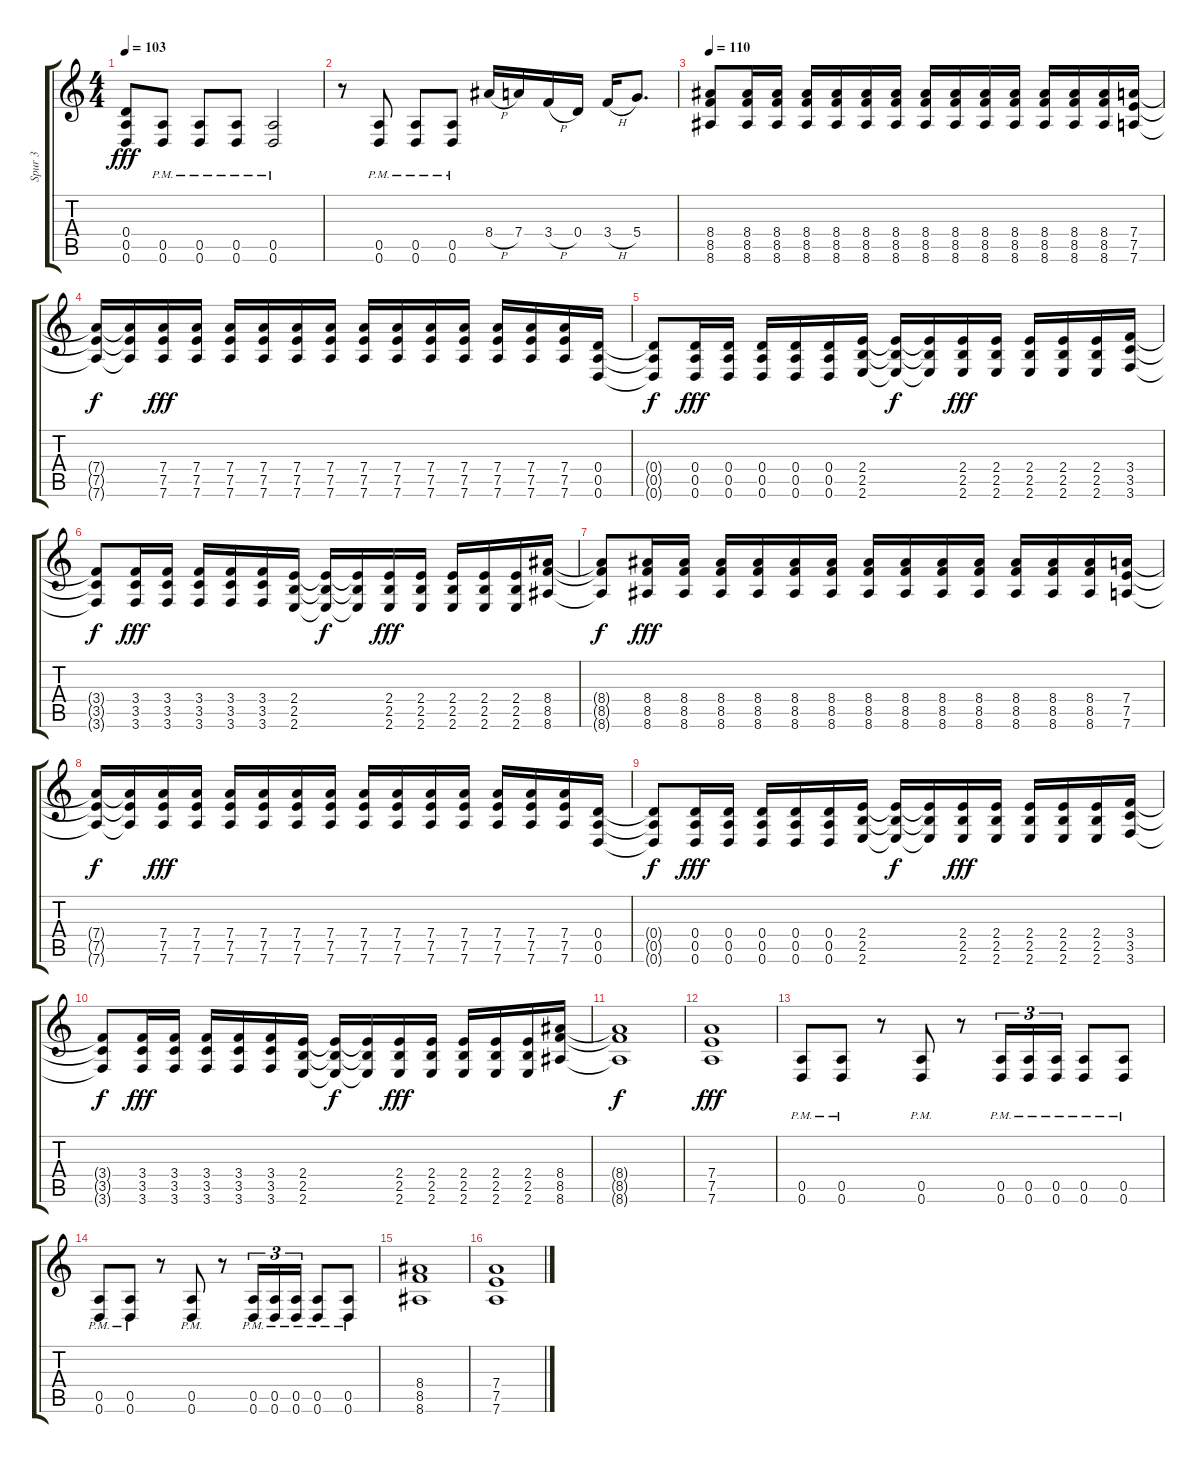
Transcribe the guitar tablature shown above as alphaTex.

\track ("Spur 3" "Spur 3") {instrument distortionguitar}
\staff {score tabs}
\tuning (E4 B3 G3 D3 A2 D2) {hide}
\ts (4 4)
\tempo 103
\clef g2
\ks c
(0.4 0.5 0.6).8{dy fff} (0.5{pm} 0.6{pm}).8 (0.5{pm} 0.6{pm}).8 (0.5{pm} 0.6{pm}).8 (0.5{pm} 0.6{pm}).2 |
r.8 (0.5{pm} 0.6{pm}).8 (0.5{pm} 0.6{pm}).8 (0.5{pm} 0.6{pm}).8 8.4{h}.16 7.4.16 3.4{h}.16 0.4.16 3.4{h}.16 5.4.8{d} |
\tempo 110
(8.4 8.5 8.6).8 (8.4 8.5 8.6).16 (8.4 8.5 8.6).16 (8.4 8.5 8.6).16 (8.4 8.5 8.6).16 (8.4 8.5 8.6).16 (8.4 8.5 8.6).16 (8.4 8.5 8.6).16 (8.4 8.5 8.6).16 (8.4 8.5 8.6).16 (8.4 8.5 8.6).16 (8.4 8.5 8.6).16 (8.4 8.5 8.6).16 (8.4 8.5 8.6).16 (7.4 7.5 7.6).16 |
(7.4{t} 7.5{t} 7.6{t}).16{dy f} (7.4{t} 7.5{t} 7.6{t}).16 (7.4 7.5 7.6).16{dy fff} (7.4 7.5 7.6).16 (7.4 7.5 7.6).16 (7.4 7.5 7.6).16 (7.4 7.5 7.6).16 (7.4 7.5 7.6).16 (7.4 7.5 7.6).16 (7.4 7.5 7.6).16 (7.4 7.5 7.6).16 (7.4 7.5 7.6).16 (7.4 7.5 7.6).16 (7.4 7.5 7.6).16 (7.4 7.5 7.6).16 (0.4 0.5 0.6).16 |
(0.4{t} 0.5{t} 0.6{t}).8{dy f} (0.4 0.5 0.6).16{dy fff} (0.4 0.5 0.6).16 (0.4 0.5 0.6).16 (0.4 0.5 0.6).16 (0.4 0.5 0.6).16 (2.4 2.5 2.6).16 (2.4{t} 2.5{t} 2.6{t}).16{dy f} (2.4{t} 2.5{t} 2.6{t}).16 (2.4 2.5 2.6).16{dy fff} (2.4 2.5 2.6).16 (2.4 2.5 2.6).16 (2.4 2.5 2.6).16 (2.4 2.5 2.6).16 (3.4 3.5 3.6).16 |
(3.4{t} 3.5{t} 3.6{t}).8{dy f} (3.4 3.5 3.6).16{dy fff} (3.4 3.5 3.6).16 (3.4 3.5 3.6).16 (3.4 3.5 3.6).16 (3.4 3.5 3.6).16 (2.4 2.5 2.6).16 (2.4{t} 2.5{t} 2.6{t}).16{dy f} (2.4{t} 2.5{t} 2.6{t}).16 (2.4 2.5 2.6).16{dy fff} (2.4 2.5 2.6).16 (2.4 2.5 2.6).16 (2.4 2.5 2.6).16 (2.4 2.5 2.6).16 (8.4 8.5 8.6).16 |
(8.4{t} 8.5{t} 8.6{t}).8{dy f} (8.4 8.5 8.6).16{dy fff} (8.4 8.5 8.6).16 (8.4 8.5 8.6).16 (8.4 8.5 8.6).16 (8.4 8.5 8.6).16 (8.4 8.5 8.6).16 (8.4 8.5 8.6).16 (8.4 8.5 8.6).16 (8.4 8.5 8.6).16 (8.4 8.5 8.6).16 (8.4 8.5 8.6).16 (8.4 8.5 8.6).16 (8.4 8.5 8.6).16 (7.4 7.5 7.6).16 |
(7.4{t} 7.5{t} 7.6{t}).16{dy f} (7.4{t} 7.5{t} 7.6{t}).16 (7.4 7.5 7.6).16{dy fff} (7.4 7.5 7.6).16 (7.4 7.5 7.6).16 (7.4 7.5 7.6).16 (7.4 7.5 7.6).16 (7.4 7.5 7.6).16 (7.4 7.5 7.6).16 (7.4 7.5 7.6).16 (7.4 7.5 7.6).16 (7.4 7.5 7.6).16 (7.4 7.5 7.6).16 (7.4 7.5 7.6).16 (7.4 7.5 7.6).16 (0.4 0.5 0.6).16 |
(0.4{t} 0.5{t} 0.6{t}).8{dy f} (0.4 0.5 0.6).16{dy fff} (0.4 0.5 0.6).16 (0.4 0.5 0.6).16 (0.4 0.5 0.6).16 (0.4 0.5 0.6).16 (2.4 2.5 2.6).16 (2.4{t} 2.5{t} 2.6{t}).16{dy f} (2.4{t} 2.5{t} 2.6{t}).16 (2.4 2.5 2.6).16{dy fff} (2.4 2.5 2.6).16 (2.4 2.5 2.6).16 (2.4 2.5 2.6).16 (2.4 2.5 2.6).16 (3.4 3.5 3.6).16 |
(3.4{t} 3.5{t} 3.6{t}).8{dy f} (3.4 3.5 3.6).16{dy fff} (3.4 3.5 3.6).16 (3.4 3.5 3.6).16 (3.4 3.5 3.6).16 (3.4 3.5 3.6).16 (2.4 2.5 2.6).16 (2.4{t} 2.5{t} 2.6{t}).16{dy f} (2.4{t} 2.5{t} 2.6{t}).16 (2.4 2.5 2.6).16{dy fff} (2.4 2.5 2.6).16 (2.4 2.5 2.6).16 (2.4 2.5 2.6).16 (2.4 2.5 2.6).16 (8.4 8.5 8.6).16 |
(8.4{t} 8.5{t} 8.6{t}).1{dy f} |
(7.4 7.5 7.6).1{dy fff} |
(0.5{pm} 0.6{pm}).8 (0.5{pm} 0.6{pm}).8 r.8 (0.5{pm} 0.6{pm}).8 r.8 (0.5{pm} 0.6{pm}).16{tu (3 2)} (0.5{pm} 0.6{pm}).16{tu (3 2)} (0.5{pm} 0.6{pm}).16{tu (3 2)} (0.5{pm} 0.6{pm}).8 (0.5{pm} 0.6{pm}).8 |
(0.5{pm} 0.6{pm}).8 (0.5{pm} 0.6{pm}).8 r.8 (0.5{pm} 0.6{pm}).8 r.8 (0.5{pm} 0.6{pm}).16{tu (3 2)} (0.5{pm} 0.6{pm}).16{tu (3 2)} (0.5{pm} 0.6{pm}).16{tu (3 2)} (0.5{pm} 0.6{pm}).8 (0.5{pm} 0.6{pm}).8 |
(8.4 8.5 8.6).1 |
(7.4 7.5 7.6).1
